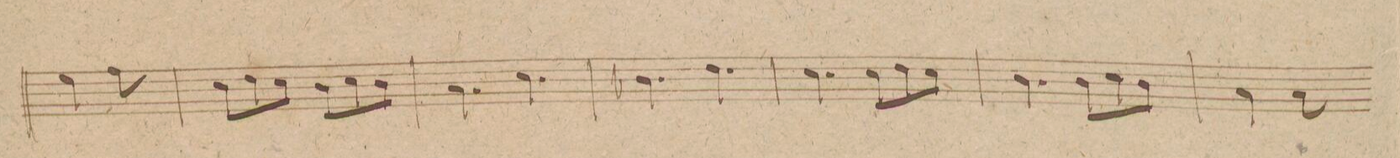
**kern	**dynam
*I"Oboi 1mo	*
*clefG2	*
*k[]	*
*M6/8	*
4ee\	.
8ff\	.
=123	=123
8cc\L	.
8dd\	.
8cc\J	.
8b\L	.
8cc\	.
8b\J	.
=124	=124
4.a\	.
4.cc\	.
=125	=125
4.b-X\	.
4.dd\	.
=126	=126
4.cc\	.
8cc\L	.
8dd\	.
8cc\J	.
=127	=127
4.b\	.
8b\L	.
8cc\	.
8b\J	.
=128	=128
4a\	.
8a\	.
*-	*-
